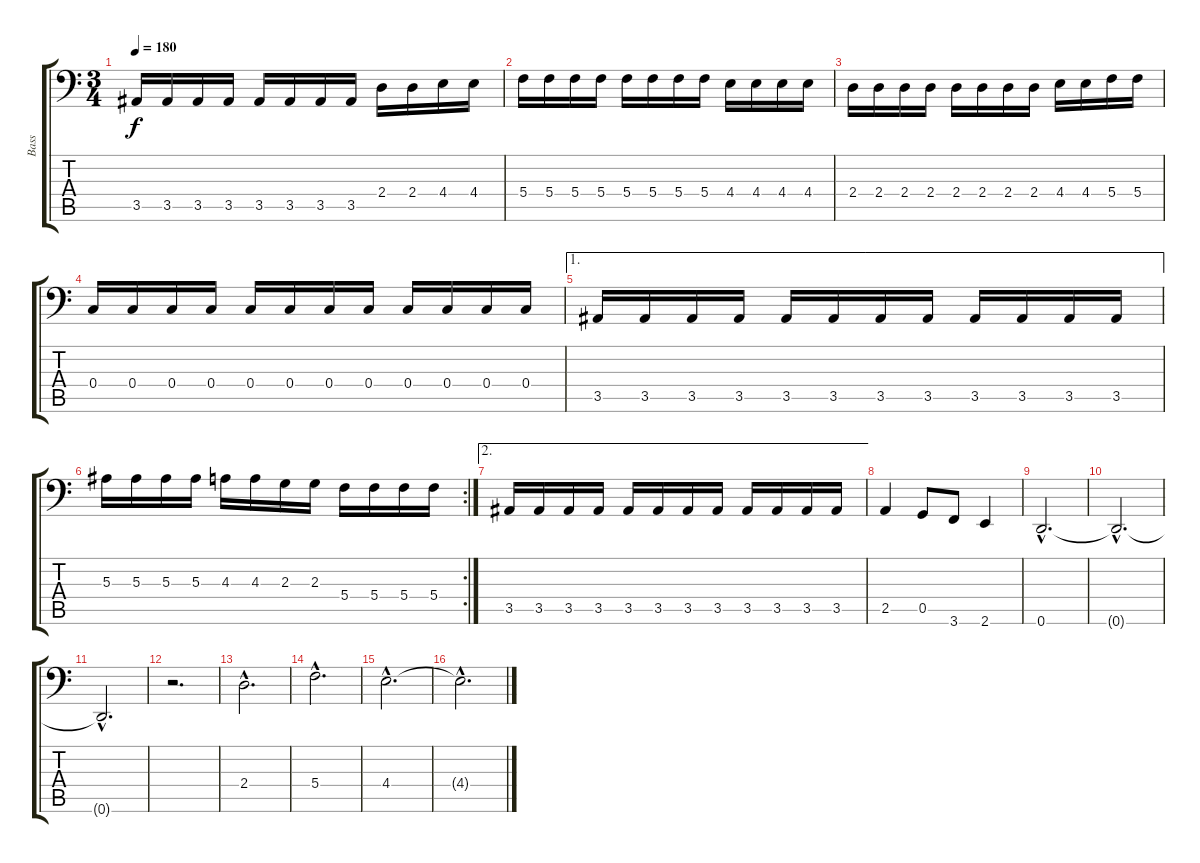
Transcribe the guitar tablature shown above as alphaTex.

\track ("Bass" "Bass") {instrument electricbassfinger}
\staff {score tabs}
\tuning (D3 A2 F2 C2 G1 D1) {hide}
\ts (3 4)
\tempo 180
\clef f4
\ks c
3.5.16{dy f} 3.5.16 3.5.16 3.5.16 3.5.16 3.5.16 3.5.16 3.5.16 2.4.16 2.4.16 4.4.16 4.4.16 |
5.4.16 5.4.16 5.4.16 5.4.16 5.4.16 5.4.16 5.4.16 5.4.16 4.4.16 4.4.16 4.4.16 4.4.16 |
2.4.16 2.4.16 2.4.16 2.4.16 2.4.16 2.4.16 2.4.16 2.4.16 4.4.16 4.4.16 5.4.16 5.4.16 |
0.4.16 0.4.16 0.4.16 0.4.16 0.4.16 0.4.16 0.4.16 0.4.16 0.4.16 0.4.16 0.4.16 0.4.16 |
\ae 1
3.5.16 3.5.16 3.5.16 3.5.16 3.5.16 3.5.16 3.5.16 3.5.16 3.5.16 3.5.16 3.5.16 3.5.16 |
\rc 2
5.3.16 5.3.16 5.3.16 5.3.16 4.3.16 4.3.16 2.3.16 2.3.16 5.4.16 5.4.16 5.4.16 5.4.16 |
\ae 2
3.5.16 3.5.16 3.5.16 3.5.16 3.5.16 3.5.16 3.5.16 3.5.16 3.5.16 3.5.16 3.5.16 3.5.16 |
2.5.4 0.5.8 3.6.8 2.6.4 |
0.6{hac}.2{d} |
0.6{hac t}.2{d} |
0.6{hac t}.2{d} |
r.2{d} |
2.4{hac}.2{d} |
5.4{hac}.2{d} |
4.4{hac}.2{d} |
4.4{hac t}.2{d}
